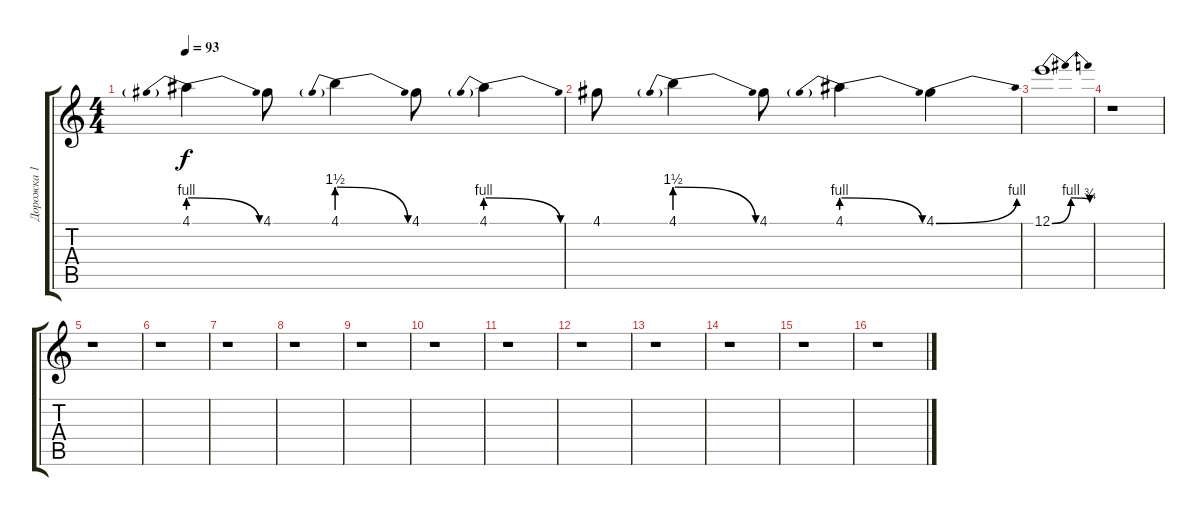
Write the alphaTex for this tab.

\track ("Дорожка 1" "Дорожка 1") {instrument overdrivenguitar}
\staff {score tabs}
\tuning (E4 B3 G3 D3 A2 E2) {hide}
\ts (4 4)
\tempo 93
\clef g2
\ks c
4.1{be (prebendrelease 0 4 60 0)}.4{dy f} 4.1.8 4.1{be (prebendrelease 0 6 60 0)}.4 4.1.8 4.1{be (prebendrelease 0 4 60 0)}.4 |
4.1.8 4.1{be (prebendrelease 0 6 60 0)}.4 4.1.8 4.1{be (prebendrelease 0 4 60 0)}.4 4.1{be (bend 0 0 60 4)}.4 |
12.1{be (bendrelease 0 0 5 4 58 4 60 3)}.1 |
r.1 |
r.1 |
r.1 |
r.1 |
r.1 |
r.1 |
r.1 |
r.1 |
r.1 |
r.1 |
r.1 |
r.1 |
r.1
